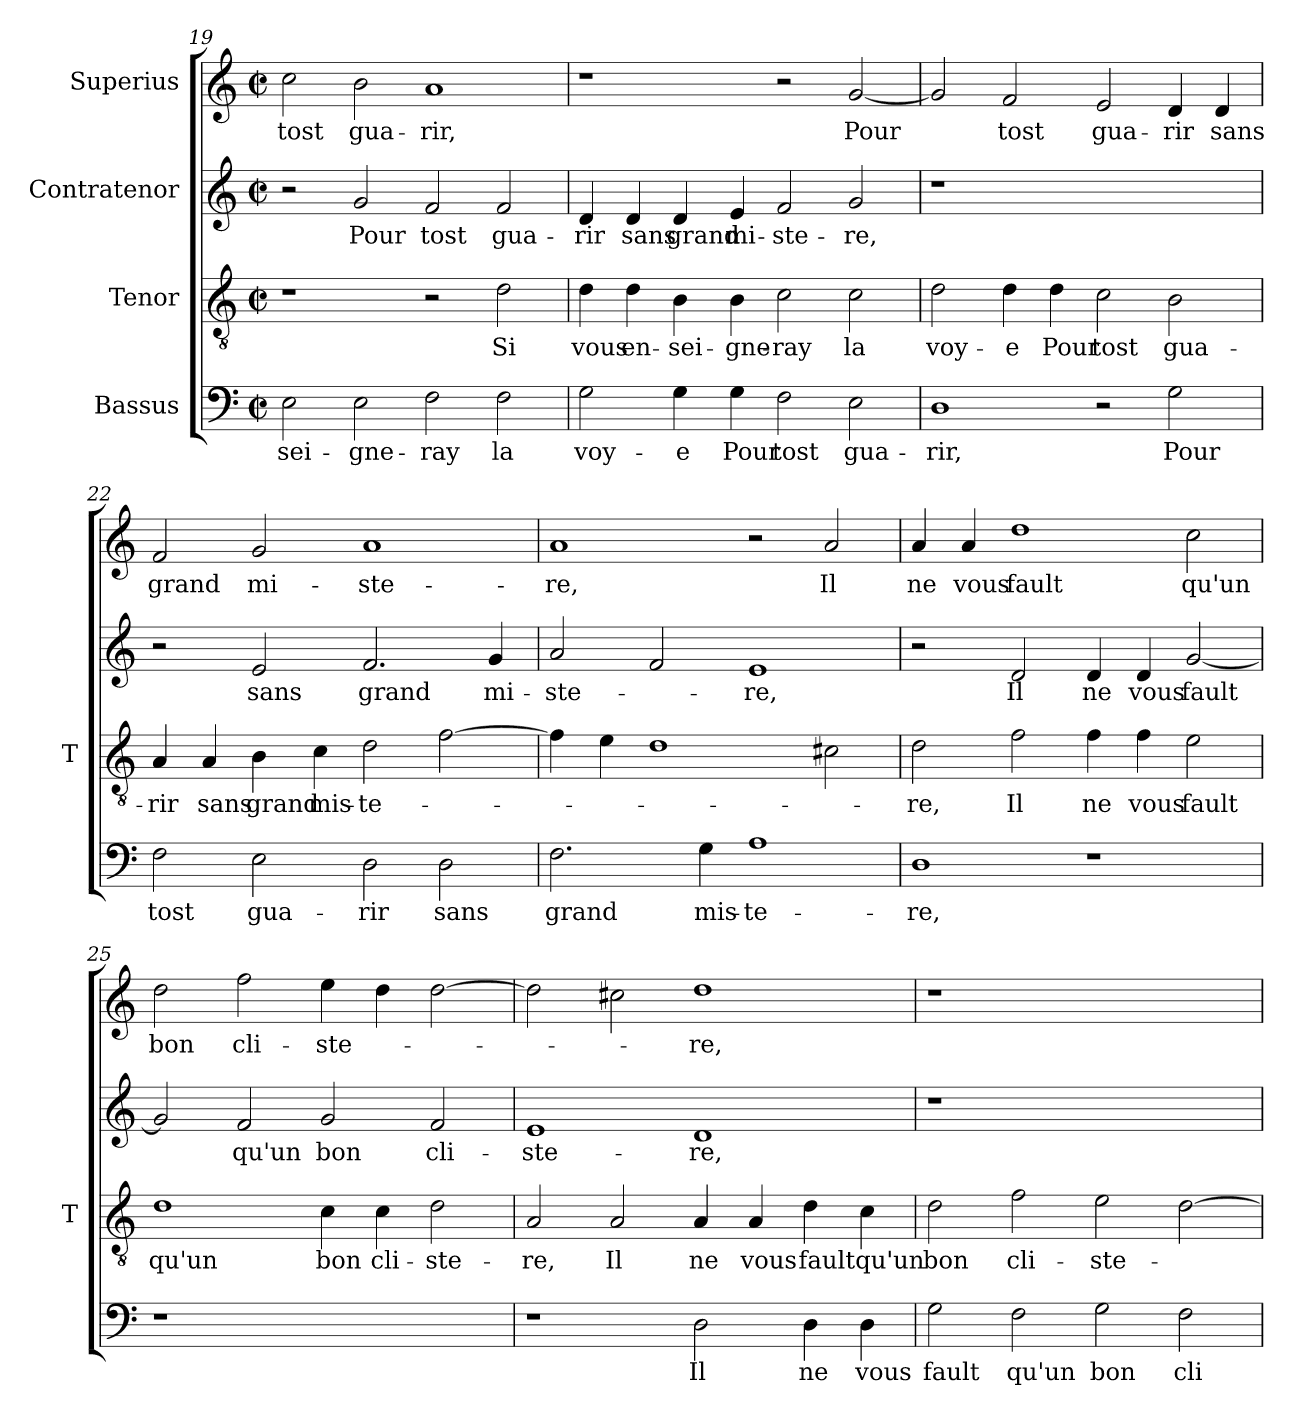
**kern	**text	**kern	**text	**kern	**text	**kern	**text
*part4	*part4	*part3	*part3	*part2	*part2	*part1	*part1
*staff4	*staff4	*staff3	*staff3	*staff2	*staff2	*staff1	*staff1
*I"Bassus	*	*I"Tenor	*	*I"Contratenor	*	*I"Superius	*
*	*	*I'T	*	*	*	*	*
*clefF4	*	*clefGv2	*	*clefG2	*	*clefG2	*
*k[]	*	*k[]	*	*k[]	*	*k[]	*
*C:	*	*C:	*	*C:	*	*C:	*
*M2/2	*	*M2/2	*	*M2/2	*	*M2/2	*
*met(c|)	*	*met(c|)	*	*met(c|)	*	*met(c|)	*
=19	=19	=19	=19	=19	=19	=19	=19
2E	sei-	1r	.	2r	.	2cc	-tost
2E	gne-	.	.	2g	-Pour	2b	gua-
2F	-ray	2r	.	2f	-tost	1a	-rir,
2F	-la	2d	-Si	2f	gua-	.	.
=20	=20	=20	=20	=20	=20	=20	=20
2G	voy-	4d	-vous	4d	-rir	1r	.
.	.	4d	en-	4d	-sans	.	.
4G	-e	4B	sei-	4d	-grand	.	.
4G	-Pour	4B	gne-	4e	mi-	.	.
2F	-tost	2c	-ray	2f	ste-	2r	.
2E	gua-	2c	-la	2g	-re,	[2g	-Pour
=21	=21	=21	=21	=21	=21	=21	=21
1D	-rir,	2d	voy-	1r	.	2g]	.
.	.	4d	-e	.	.	2f	-tost
.	.	4d	-Pour	.	.	.	.
2r	.	2c	-tost	1ryy	.	2e	gua-
2G	-Pour	2B	gua-	.	.	4d	-rir
.	.	.	.	.	.	4d	-sans
=22	=22	=22	=22	=22	=22	=22	=22
2F	-tost	4A	-rir	2r	.	2f	-grand
.	.	4A	-sans	.	.	.	.
2E	gua-	4B	-grand	2e	-sans	2g	mi-
.	.	4c	mis-	.	.	.	.
2D	-rir	2d	te-	2.f	-grand	1a	ste-
2D	-sans	[2f	.	.	.	.	.
.	.	.	.	4g	mi-	.	.
=23	=23	=23	=23	=23	=23	=23	=23
2.F	-grand	4f]	.	2a	ste-	1a	-re,
.	.	4e	.	.	.	.	.
.	.	1d	.	2f	.	.	.
4G	mis-	.	.	.	.	.	.
1A	te-	.	.	1e	-re,	2r	.
.	.	2c#X	.	.	.	2a	-Il
=24	=24	=24	=24	=24	=24	=24	=24
1D	-re,	2d	-re,	2r	.	4a	-ne
.	.	.	.	.	.	4a	-vous
.	.	2f	-Il	2d	-Il	1dd	-fault
1r	.	4f	-ne	4d	-ne	.	.
.	.	4f	-vous	4d	-vous	.	.
.	.	2e	-fault	[2g	-fault	2cc	-qu'un
=25	=25	=25	=25	=25	=25	=25	=25
1r	.	1d	-qu'un	2g]	.	2dd	-bon
.	.	.	.	2f	-qu'un	2ff	cli-
1ryy	.	4c	-bon	2g	-bon	4ee	ste-
.	.	4c	cli-	.	.	4dd	.
.	.	2d	ste-	2f	cli-	[2dd	.
!!LO:PB:g=z
=26	=26	=26	=26	=26	=26	=26	=26
1r	.	2A	-re,	1e	ste-	2dd]	.
.	.	2A	-Il	.	.	2cc#X	.
2D	-Il	4A	-ne	1d	-re,	1dd	-re,
.	.	4A	-vous	.	.	.	.
4D	-ne	4d	-fault	.	.	.	.
4D	-vous	4c	-qu'un	.	.	.	.
=27	=27	=27	=27	=27	=27	=27	=27
2G	-fault	2d	-bon	1r	.	1r	.
2F	-qu'un	2f	cli-	.	.	.	.
2G	-bon	2e	ste-	1ryy	.	1ryy	.
2F	cli-	[2d	.	.	.	.	.
=	=	=	=	=	=	=	=
*-	*-	*-	*-	*-	*-	*-	*-
